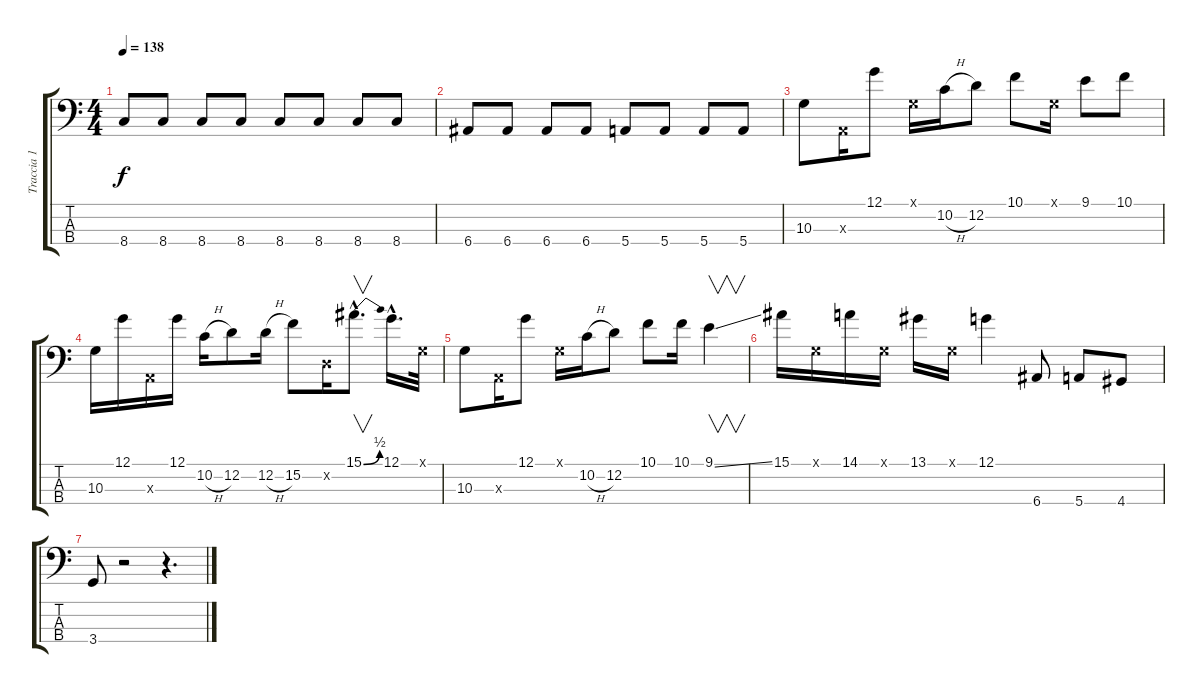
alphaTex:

\track ("Traccia 1" "Traccia 1") {instrument electricbassfinger}
\staff {score tabs}
\tuning (G2 D2 A1 E1) {hide}
\ts (4 4)
\tempo 138
\clef f4
\ks c
8.4.8{dy f} 8.4.8 8.4.8 8.4.8 8.4.8 8.4.8 8.4.8 8.4.8 |
6.4.8 6.4.8 6.4.8 6.4.8 5.4.8 5.4.8 5.4.8 5.4.8 |
10.3.8 0.3{x}.16 12.1.8 0.1{x}.16 10.2{h}.16 12.2.8 10.1.8 0.1{x}.16 9.1.8 10.1.8 |
10.3.16 12.1.16 0.3{x}.16 12.1.16 10.2{h}.16 12.2.8 12.2{h}.16 15.2.8 0.2{x}.16 15.1{be (bend 0 0 60 2) hac}.8{v d} 12.1{hac}.16{d} 0.1{x}.32 |
10.3.8 0.3{x}.16 12.1.8 0.1{x}.16 10.2{h}.16 12.2.8 10.1.8 10.1.16 9.1{ss}.4{v} |
15.1.16 0.1{x}.16 14.1.16 0.1{x}.16 13.1.16 0.1{x}.16 12.1.4 6.4.8 5.4.8 4.4.8 |
3.4.8 r.2 r.4{d}
